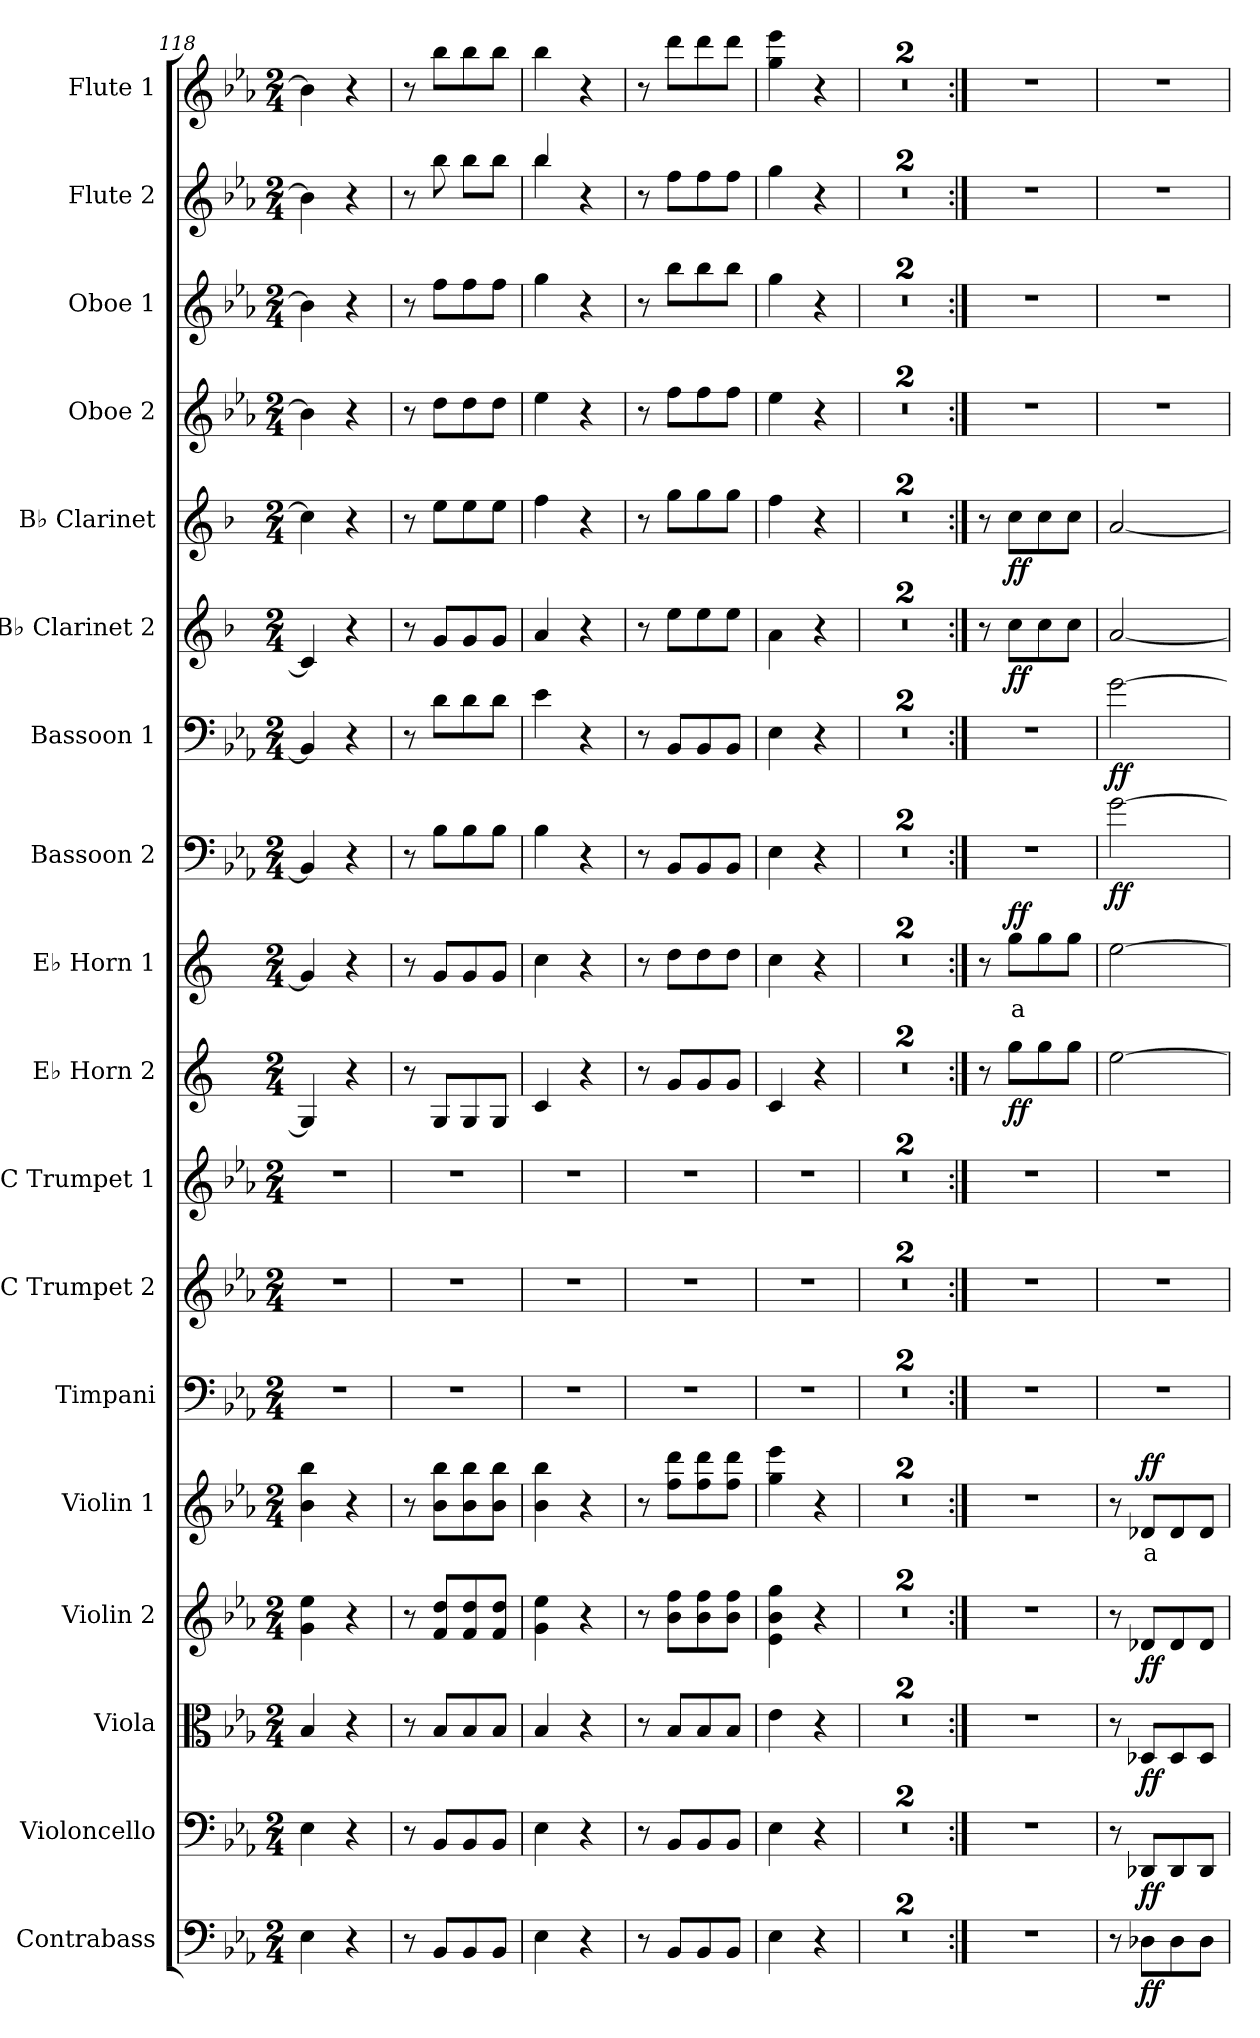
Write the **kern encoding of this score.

**kern	**dynam	**kern	**dynam	**kern	**dynam	**kern	**dynam	**kern	**text	**dynam	**kern	**kern	**kern	**kern	**dynam	**kern	**text	**dynam	**kern	**dynam	**kern	**dynam	**kern	**dynam	**kern	**dynam	**kern	**kern	**kern	**kern
*part18	*part18	*part17	*part17	*part16	*part16	*part15	*part15	*part14	*part14	*part14	*part13	*part12	*part11	*part10	*part10	*part9	*part9	*part9	*part8	*part8	*part7	*part7	*part6	*part6	*part5	*part5	*part4	*part3	*part2	*part1
*staff18	*staff18	*staff17	*staff17	*staff16	*staff16	*staff15	*staff15	*staff14	*staff14	*staff14	*staff13	*staff12	*staff11	*staff10	*staff10	*staff9	*staff9	*staff9	*staff8	*staff8	*staff7	*staff7	*staff6	*staff6	*staff5	*staff5	*staff4	*staff3	*staff2	*staff1
*I"Contrabass	*	*I"Violoncello	*	*I"Viola	*	*I"Violin 2	*	*I"Violin 1	*	*	*I"Timpani	*I"C Trumpet 2	*I"C Trumpet 1	*I"E♭ Horn 2	*	*I"E♭ Horn 1	*	*	*I"Bassoon 2	*	*I"Bassoon 1	*	*I"B♭ Clarinet 2	*	*I"B♭ Clarinet	*	*I"Oboe 2	*I"Oboe 1	*I"Flute 2	*I"Flute 1
*I'Cb	*	*I'Vc	*	*I'Vla	*	*I'Vln 2	*	*I'Vln 1	*	*	*I'Timp	*I'Tpt 2	*I'Tpt 1	*I'Hn 2	*	*I'Hn 1	*	*	*I'Bsn 2	*	*I'Bsn 1	*	*I'Cl 2	*	*I'Cl 1	*	*I'Ob 2	*I'Ob 1	*I'Fl 2	*I'Fl 1
*clefF4	*	*clefF4	*	*clefC3	*	*clefG2	*	*clefG2	*	*	*clefF4	*clefG2	*clefG2	*clefG2	*	*clefG2	*	*	*clefF4	*	*clefF4	*	*clefG2	*	*clefG2	*	*clefG2	*clefG2	*clefG2	*clefG2
*ITrd7c12	*	*	*	*	*	*	*	*	*	*	*	*	*	*ITrd5c9	*	*ITrd5c9	*	*	*	*	*	*	*ITrd1c2	*	*ITrd1c2	*	*	*	*	*
*k[b-e-a-]	*	*k[b-e-a-]	*	*k[b-e-a-]	*	*k[b-e-a-]	*	*k[b-e-a-]	*	*	*k[b-e-a-]	*k[b-e-a-]	*k[b-e-a-]	*k[b-e-a-]	*	*k[b-e-a-]	*	*	*k[b-e-a-]	*	*k[b-e-a-]	*	*k[b-e-a-]	*	*k[b-e-a-]	*	*k[b-e-a-]	*k[b-e-a-]	*k[b-e-a-]	*k[b-e-a-]
*M2/4	*	*M2/4	*	*M2/4	*	*M2/4	*	*M2/4	*	*	*M2/4	*M2/4	*M2/4	*M2/4	*	*M2/4	*	*	*M2/4	*	*M2/4	*	*M2/4	*	*M2/4	*	*M2/4	*M2/4	*M2/4	*M2/4
=118	=118	=118	=118	=118	=118	=118	=118	=118	=118	=118	=118	=118	=118	=118	=118	=118	=118	=118	=118	=118	=118	=118	=118	=118	=118	=118	=118	=118	=118	=118
4EE-\	.	4E-\	.	4B-/	.	4g\ 4ee-\	.	4b-\ 4bb-\	.	.	2r	2r	2r	4BB-/]	.	4B-/]	.	.	4BB-/]	.	4BB-/]	.	4B-/]	.	4b-\]	.	4b-\]	4b-\]	4b-\]	4b-\]
4r	.	4r	.	4r	.	4r	.	4r	.	.	.	.	.	4r	.	4r	.	.	4r	.	4r	.	4r	.	4r	.	4r	4r	4r	4r
=119	=119	=119	=119	=119	=119	=119	=119	=119	=119	=119	=119	=119	=119	=119	=119	=119	=119	=119	=119	=119	=119	=119	=119	=119	=119	=119	=119	=119	=119	=119
8r	.	8r	.	8r	.	8r	.	8r	.	.	2r	2r	2r	8r	.	8r	.	.	8r	.	8r	.	8r	.	8r	.	8r	8r	8r	8r
8BBB-/L	.	8BB-/L	.	8B-/L	.	8f/ 8dd/L	.	8b-\ 8bb-\L	.	.	.	.	.	8BB-/L	.	8B-/L	.	.	8B-\L	.	8d\L	.	8f/L	.	8dd\L	.	8dd\L	8ff\L	8bb-\	8bb-\L
8BBB-/	.	8BB-/	.	8B-/	.	8f/ 8dd/	.	8b-\ 8bb-\	.	.	.	.	.	8BB-/	.	8B-/	.	.	8B-\	.	8d\	.	8f/	.	8dd\	.	8dd\	8ff\	8bb-\L	8bb-\
8BBB-/J	.	8BB-/J	.	8B-/J	.	8f/ 8dd/J	.	8b-\ 8bb-\J	.	.	.	.	.	8BB-/J	.	8B-/J	.	.	8B-\J	.	8d\J	.	8f/J	.	8dd\J	.	8dd\J	8ff\J	8bb-\J	8bb-\J
=120	=120	=120	=120	=120	=120	=120	=120	=120	=120	=120	=120	=120	=120	=120	=120	=120	=120	=120	=120	=120	=120	=120	=120	=120	=120	=120	=120	=120	=120	=120
*	*	*	*	*	*	*	*	*	*	*	*	*	*	*	*	*	*	*	*	*	*	*	*	*	*	*	*	*	*^	*
4EE-\	.	4E-\	.	4B-/	.	4g\ 4ee-\	.	4b-\ 4bb-\	.	.	2r	2r	2r	4E-/	.	4e-\	.	.	4B-\	.	4e-\	.	4g/	.	4ee-\	.	4ee-\	4gg\	4bb-/	4bb-\	4bb-\
4r	.	4r	.	4r	.	4r	.	4r	.	.	.	.	.	4r	.	4r	.	.	4r	.	4r	.	4r	.	4r	.	4r	4r	4r	4ryy	4r
*	*	*	*	*	*	*	*	*	*	*	*	*	*	*	*	*	*	*	*	*	*	*	*	*	*	*	*	*	*v	*v	*
=121	=121	=121	=121	=121	=121	=121	=121	=121	=121	=121	=121	=121	=121	=121	=121	=121	=121	=121	=121	=121	=121	=121	=121	=121	=121	=121	=121	=121	=121	=121
8r	.	8r	.	8r	.	8r	.	8r	.	.	2r	2r	2r	8r	.	8r	.	.	8r	.	8r	.	8r	.	8r	.	8r	8r	8r	8r
8BBB-/L	.	8BB-/L	.	8B-/L	.	8b-\ 8ff\L	.	8ff\ 8ddd\L	.	.	.	.	.	8B-/L	.	8f\L	.	.	8BB-/L	.	8BB-/L	.	8dd\L	.	8ff\L	.	8ff\L	8bb-\L	8ff\L	8ddd\L
8BBB-/	.	8BB-/	.	8B-/	.	8b-\ 8ff\	.	8ff\ 8ddd\	.	.	.	.	.	8B-/	.	8f\	.	.	8BB-/	.	8BB-/	.	8dd\	.	8ff\	.	8ff\	8bb-\	8ff\	8ddd\
8BBB-/J	.	8BB-/J	.	8B-/J	.	8b-\ 8ff\J	.	8ff\ 8ddd\J	.	.	.	.	.	8B-/J	.	8f\J	.	.	8BB-/J	.	8BB-/J	.	8dd\J	.	8ff\J	.	8ff\J	8bb-\J	8ff\J	8ddd\J
=122	=122	=122	=122	=122	=122	=122	=122	=122	=122	=122	=122	=122	=122	=122	=122	=122	=122	=122	=122	=122	=122	=122	=122	=122	=122	=122	=122	=122	=122	=122
4EE-\	.	4E-\	.	4e-\	.	4e-\ 4b-\ 4gg\	.	4gg\ 4eee-\	.	.	2r	2r	2r	4E-/	.	4e-\	.	.	4E-\	.	4E-\	.	4g\	.	4ee-\	.	4ee-\	4gg\	4gg\	4gg\ 4eee-\
4r	.	4r	.	4r	.	4r	.	4r	.	.	.	.	.	4r	.	4r	.	.	4r	.	4r	.	4r	.	4r	.	4r	4r	4r	4r
=123	=123	=123	=123	=123	=123	=123	=123	=123	=123	=123	=123	=123	=123	=123	=123	=123	=123	=123	=123	=123	=123	=123	=123	=123	=123	=123	=123	=123	=123	=123
2r	.	2r	.	2r	.	2r	.	2r	.	.	2r	2r	2r	2r	.	2r	.	.	2r	.	2r	.	2r	.	2r	.	2r	2r	2r	2r
=124	=124	=124	=124	=124	=124	=124	=124	=124	=124	=124	=124	=124	=124	=124	=124	=124	=124	=124	=124	=124	=124	=124	=124	=124	=124	=124	=124	=124	=124	=124
2r	.	2r	.	2r	.	2r	.	2r	.	.	2r	2r	2r	2r	.	2r	.	.	2r	.	2r	.	2r	.	2r	.	2r	2r	2r	2r
=125:|!	=125:|!	=125:|!	=125:|!	=125:|!	=125:|!	=125:|!	=125:|!	=125:|!	=125:|!	=125:|!	=125:|!	=125:|!	=125:|!	=125:|!	=125:|!	=125:|!	=125:|!	=125:|!	=125:|!	=125:|!	=125:|!	=125:|!	=125:|!	=125:|!	=125:|!	=125:|!	=125:|!	=125:|!	=125:|!	=125:|!
2r	.	2r	.	2r	.	2r	.	2r	.	.	2r	2r	2r	8r	.	8r	.	.	2r	.	2r	.	8r	.	8r	.	2r	2r	2r	2r
!	!	!	!	!	!	!	!	!	!	!	!	!	!	!	!LO:DY:b	!	!LO:LY:b:color=#FF0000	!LO:DY:b	!	!	!	!	!	!LO:DY:b	!	!LO:DY:b	!	!	!	!
.	.	.	.	.	.	.	.	.	.	.	.	.	.	8b-\L	ff	8b-\L	a	ff	.	.	.	.	8b-\L	ff	8b-\L	ff	.	.	.	.
.	.	.	.	.	.	.	.	.	.	.	.	.	.	8b-\	.	8b-\	.	.	.	.	.	.	8b-\	.	8b-\	.	.	.	.	.
.	.	.	.	.	.	.	.	.	.	.	.	.	.	8b-\J	.	8b-\J	.	.	.	.	.	.	8b-\J	.	8b-\J	.	.	.	.	.
!!LO:PB:g=z
=126	=126	=126	=126	=126	=126	=126	=126	=126	=126	=126	=126	=126	=126	=126	=126	=126	=126	=126	=126	=126	=126	=126	=126	=126	=126	=126	=126	=126	=126	=126
!	!	!	!	!	!	!	!	!	!	!	!	!	!	!	!	!	!	!	!	!LO:DY:b	!	!LO:DY:b	!	!	!	!	!	!	!	!
8r	.	8r	.	8r	.	8r	.	8r	.	.	2r	2r	2r	[2g\	.	[2g\	.	.	[2g\	ff	[2g\	ff	[2g/	.	[2g/	.	2r	2r	2r	2r
!	!LO:DY:b	!	!LO:DY:b	!	!LO:DY:b	!	!LO:DY:b	!	!LO:LY:b:color=#FF0000	!LO:DY:b	!	!	!	!	!	!	!	!	!	!	!	!	!	!	!	!	!	!	!	!
8DD-X\L	ff	8DD-X/L	ff	8D-X/L	ff	8d-X/L	ff	8d-X/L	a	ff	.	.	.	.	.	.	.	.	.	.	.	.	.	.	.	.	.	.	.	.
8DD-\	.	8DD-/	.	8D-/	.	8d-/	.	8d-/	.	.	.	.	.	.	.	.	.	.	.	.	.	.	.	.	.	.	.	.	.	.
8DD-\J	.	8DD-/J	.	8D-/J	.	8d-/J	.	8d-/J	.	.	.	.	.	.	.	.	.	.	.	.	.	.	.	.	.	.	.	.	.	.
=	=	=	=	=	=	=	=	=	=	=	=	=	=	=	=	=	=	=	=	=	=	=	=	=	=	=	=	=	=	=
*-	*-	*-	*-	*-	*-	*-	*-	*-	*-	*-	*-	*-	*-	*-	*-	*-	*-	*-	*-	*-	*-	*-	*-	*-	*-	*-	*-	*-	*-	*-
